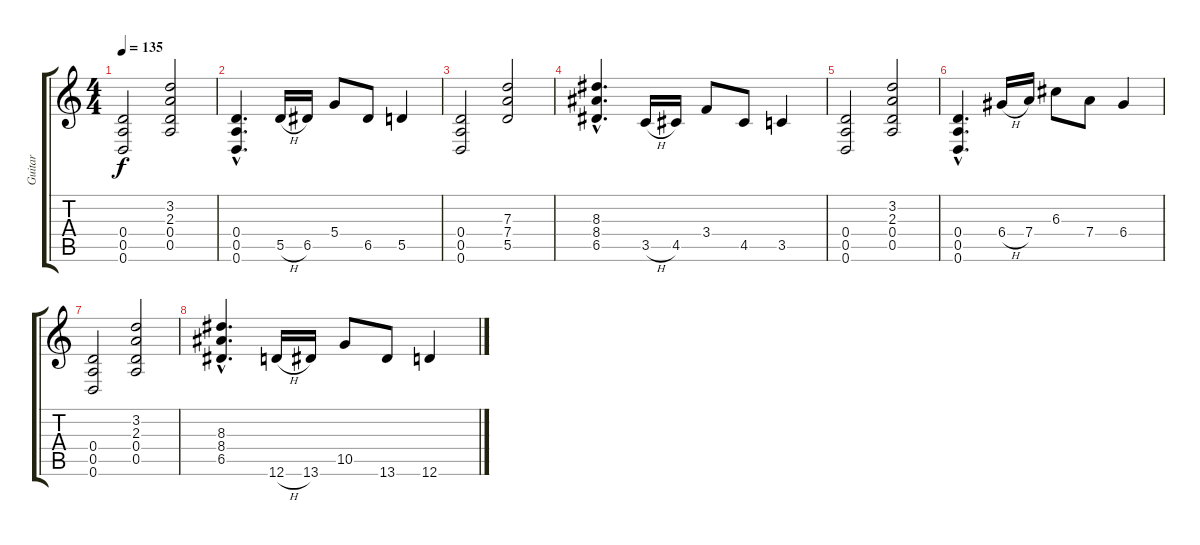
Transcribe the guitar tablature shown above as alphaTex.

\track ("Guitar" "Guitar") {instrument distortionguitar}
\staff {score tabs}
\tuning (E4 B3 G3 D3 A2 D2) {hide}
\ts (4 4)
\tempo 135
\clef g2
\ks c
(0.4 0.5 0.6).2{dy f} (3.2 2.3 0.4 0.5).2 |
(0.4{hac} 0.5{hac} 0.6{hac}).4{d} 5.5{h}.16 6.5.16 5.4.8 6.5.8 5.5.4 |
(0.4 0.5 0.6).2 (7.3 7.4 5.5).2 |
(8.3{hac} 8.4{hac} 6.5{hac}).4{d} 3.5{h}.16 4.5.16 3.4.8 4.5.8 3.5.4 |
(0.4 0.5 0.6).2 (3.2 2.3 0.4 0.5).2 |
(0.4{hac} 0.5{hac} 0.6{hac}).4{d} 6.4{h}.16 7.4.16 6.3.8 7.4.8 6.4.4 |
(0.4 0.5 0.6).2 (3.2 2.3 0.4 0.5).2 |
(8.3{hac} 8.4{hac} 6.5{hac}).4{d} 12.6{h}.16 13.6.16 10.5.8 13.6.8 12.6.4
